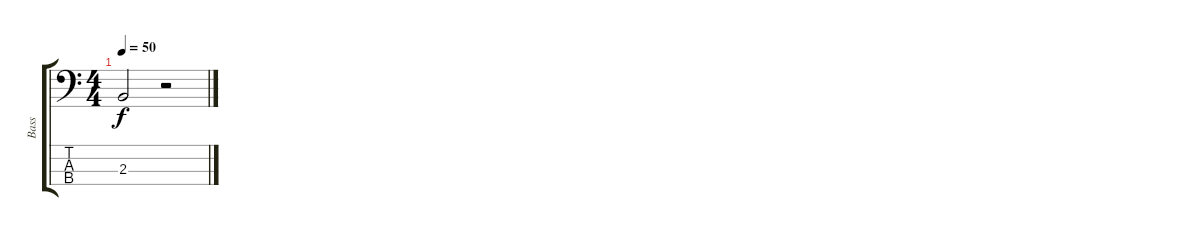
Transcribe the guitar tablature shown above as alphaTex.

\track ("Bass" "Bass") {instrument electricbasspick}
\staff {score tabs}
\tuning (G2 D2 A1 E1) {hide}
\ts (4 4)
\tempo 50
\clef f4
\ks c
2.3.2{dy f} r.2
